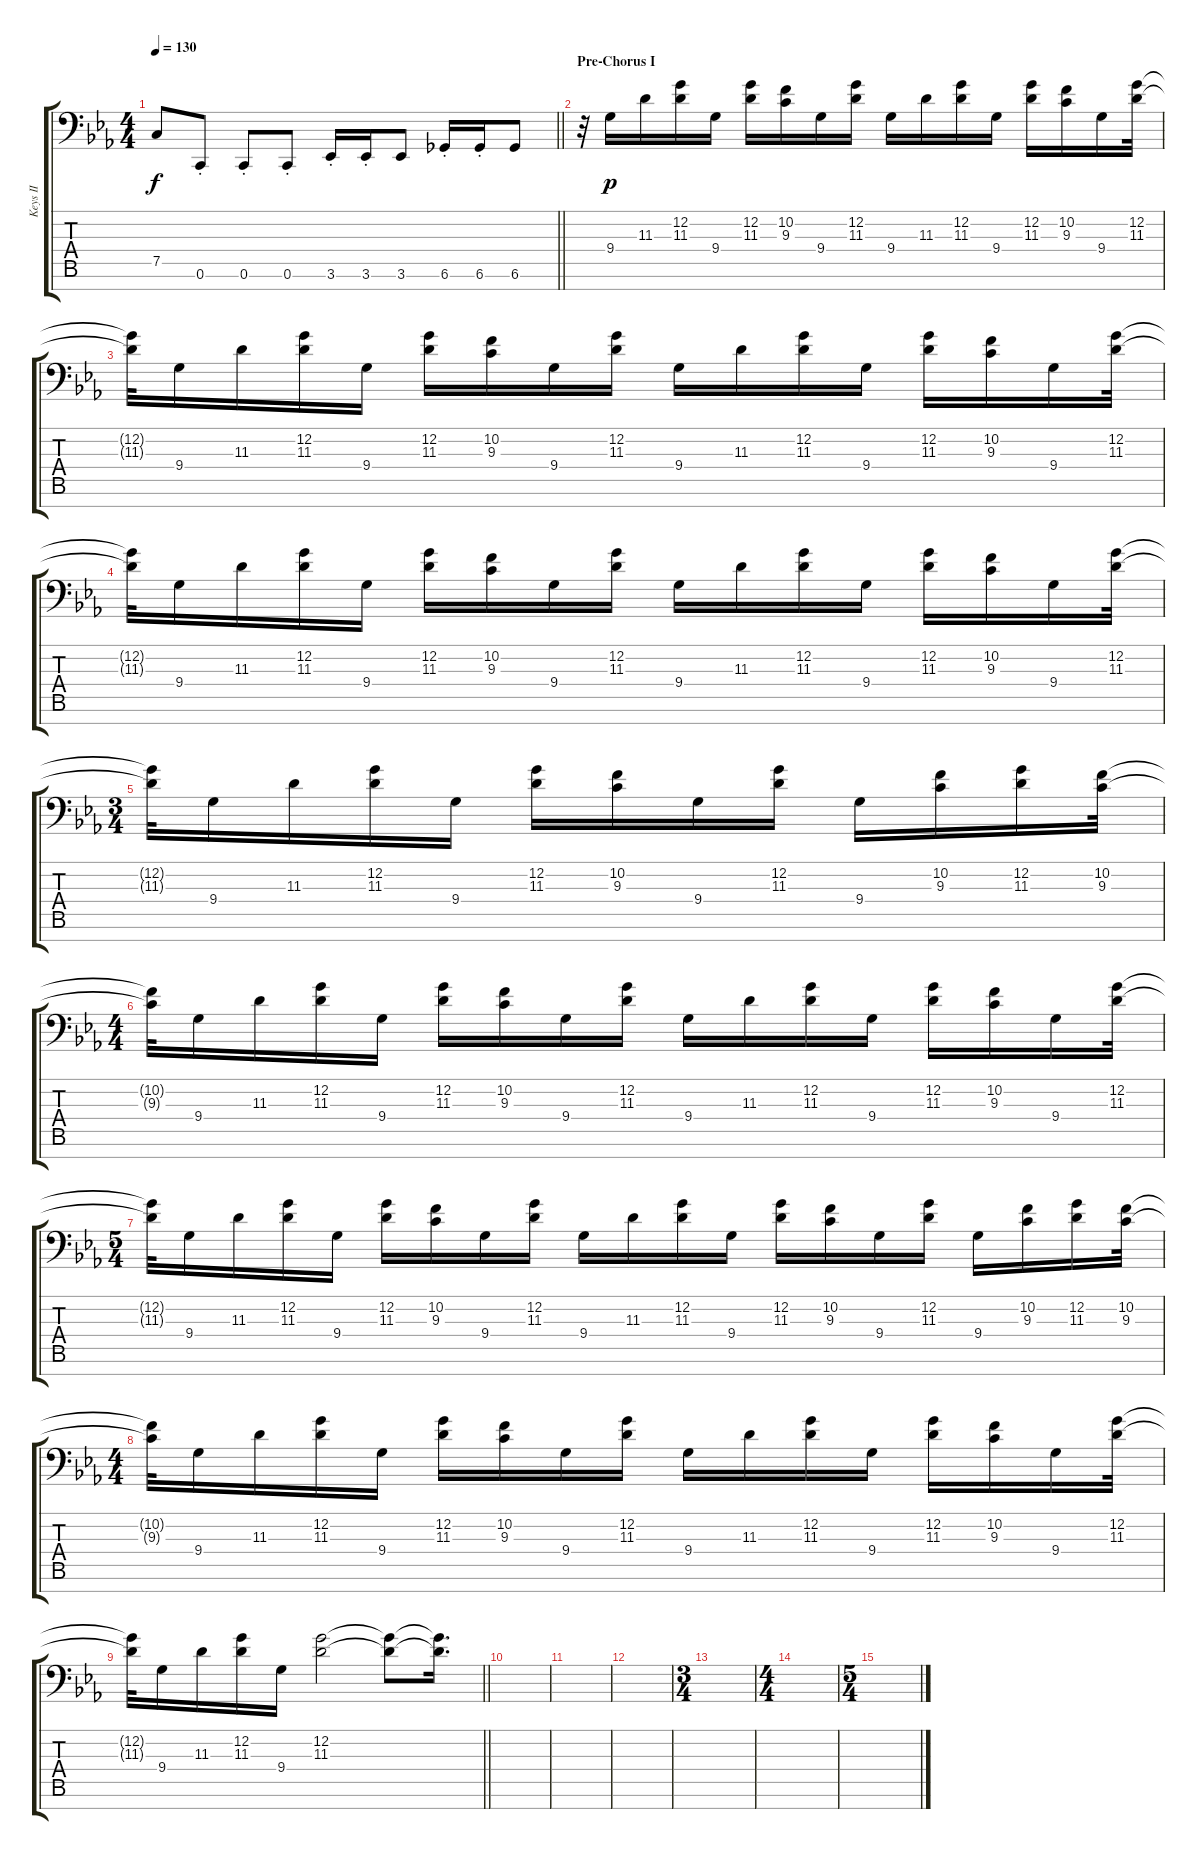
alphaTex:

\track ("Keys II" "Keys II") {instrument stringensemble1}
\staff {score tabs}
\tuning (C4 G3 Eb3 Bb2 F2 C2 G1) {hide}
\ts (4 4)
\tempo 130
\clef f4
\barLineRight lightlight
\ks cminor
7.5.8{dy f} 0.6{st}.8 0.6{st}.8 0.6{st}.8 3.6{st}.16 3.6{st}.16 3.6.8 6.6{st}.16 6.6{st}.16 6.6.8 |
\section ("" "Pre-Chorus I")
r.32{volume 8 balance 14 instrument vibraphone} 9.4.16{dy p} 11.3.16 (12.2 11.3).16 9.4.16 (12.2 11.3).16 (10.2 9.3).16 9.4.16 (12.2 11.3).16 9.4.16 11.3.16 (12.2 11.3).16 9.4.16 (12.2 11.3).16 (10.2 9.3).16 9.4.16 (12.2 11.3).32 |
(12.2{t} 11.3{t}).32 9.4.16 11.3.16 (12.2 11.3).16 9.4.16 (12.2 11.3).16 (10.2 9.3).16 9.4.16 (12.2 11.3).16 9.4.16 11.3.16 (12.2 11.3).16{balance 2} 9.4.16 (12.2 11.3).16 (10.2 9.3).16 9.4.16 (12.2 11.3).32 |
(12.2{t} 11.3{t}).32 9.4.16 11.3.16 (12.2 11.3).16 9.4.16 (12.2 11.3).16 (10.2 9.3).16 9.4.16 (12.2 11.3).16 9.4.16 11.3.16 (12.2 11.3).16 9.4.16 (12.2 11.3).16 (10.2 9.3).16 9.4.16 (12.2 11.3).32 |
\ts (3 4)
(12.2{t} 11.3{t}).32 9.4.16 11.3.16 (12.2 11.3).16 9.4.16 (12.2 11.3).16 (10.2 9.3).16 9.4.16 (12.2 11.3).16 9.4.16 (10.2 9.3).16 (12.2 11.3).16 (10.2 9.3).32{balance 14} |
\ts (4 4)
(10.2{t} 9.3{t}).32 9.4.16 11.3.16 (12.2 11.3).16 9.4.16 (12.2 11.3).16 (10.2 9.3).16 9.4.16 (12.2 11.3).16 9.4.16 11.3.16 (12.2 11.3).16 9.4.16 (12.2 11.3).16 (10.2 9.3).16 9.4.16 (12.2 11.3).32 |
\ts (5 4)
(12.2{t} 11.3{t}).32 9.4.16 11.3.16 (12.2 11.3).16 9.4.16 (12.2 11.3).16 (10.2 9.3).16 9.4.16 (12.2 11.3).16 9.4.16 11.3.16 (12.2 11.3).16 9.4.16 (12.2 11.3).16 (10.2 9.3).16 9.4.16 (12.2 11.3).16{balance 8} 9.4.16 (10.2 9.3).16 (12.2 11.3).16 (10.2 9.3).32 |
\ts (4 4)
(10.2{t} 9.3{t}).32 9.4.16 11.3.16 (12.2 11.3).16 9.4.16 (12.2 11.3).16 (10.2 9.3).16 9.4.16 (12.2 11.3).16 9.4.16 11.3.16 (12.2 11.3).16 9.4.16 (12.2 11.3).16 (10.2 9.3).16 9.4.16 (12.2 11.3).32 |
\barLineRight lightlight
(12.2{t} 11.3{t}).32 9.4.16 11.3.16 (12.2 11.3).16 9.4.16 (12.2 11.3).2 (12.2{t} 11.3{t}).8 (12.2{t} 11.3{t}).16{d} |
|
|
|
\ts (3 4)
|
\ts (4 4)
|
\ts (5 4)
